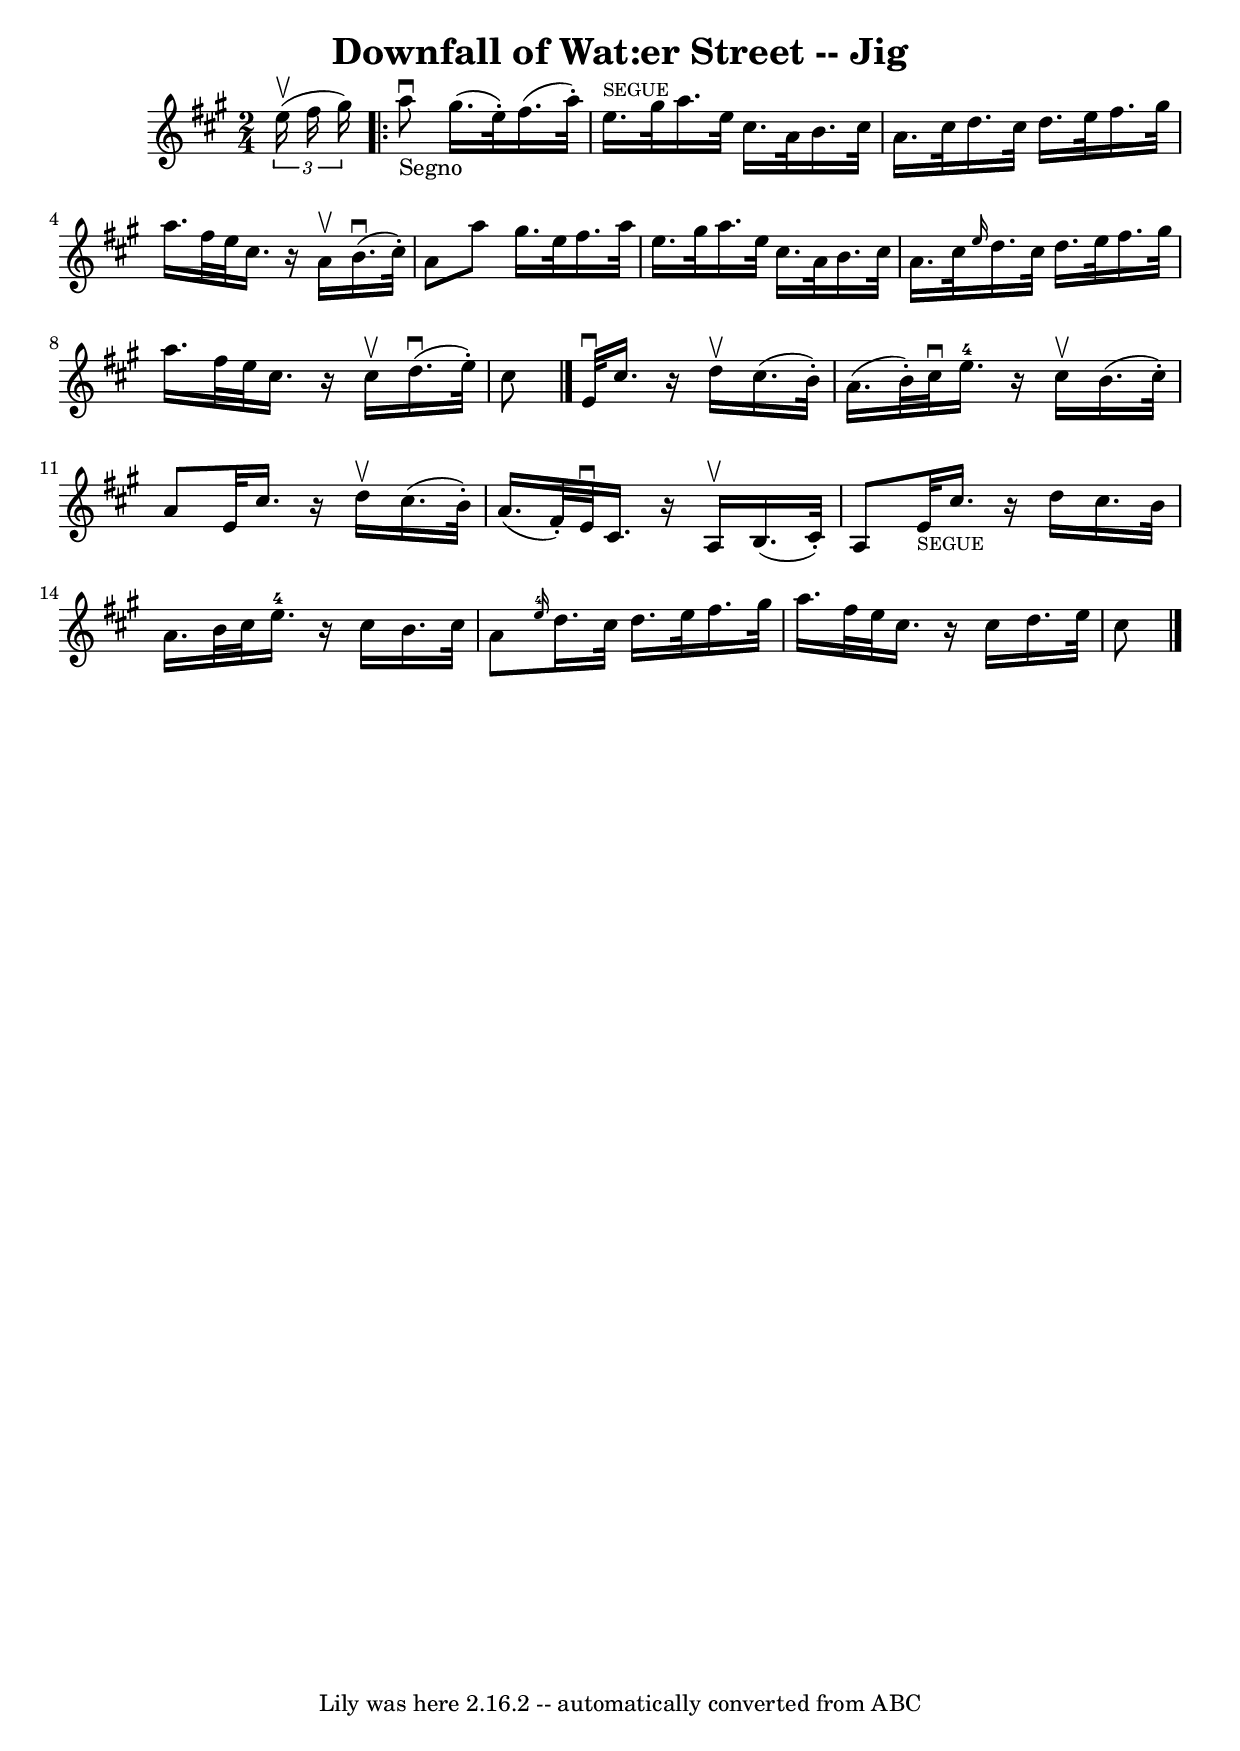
\version "2.7.40"
\include "Mammoth.ily"
\header {
	%% book = "Ryan's Mammoth Collection"
	crossRefNumber = "1"
	footnotes = "\\\\113 632"
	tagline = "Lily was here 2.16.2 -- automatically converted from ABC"
	title = "Downfall of Wat:er Street -- Jig"
}
voicedefault =  {
\set Score.defaultBarType = "empty"

\time 2/4 \key a \major   \times 2/3 { e''16^\upbow(fis''16 gis''16  
-) }   \repeat volta 2 { a''8_"Segno"^\downbow gis''16. (e''32 -.)  
 fis''16. (a''32 -.) e''16.^\segue gis''32    |
 a''16.    
e''32 cis''16. a'32 b'16. cis''32 a'16. cis''32    |
   
 d''16. cis''32 d''16. e''32 fis''16. gis''32 a''16.    
fis''32    |
 e''32 cis''16.    r16 a'16^\upbow b'16.^\downbow(
 cis''32 -.) a'8    |
 a''8 gis''16. e''32 fis''16.    
a''32 e''16. gis''32    |
 a''16. e''32 cis''16. a'32    
b'16. cis''32 a'16. cis''32    |
 \grace { e''16  } d''16.  
 cis''32 d''16. e''32 fis''16. gis''32 a''16. fis''32    
|
 e''32 cis''16.    r16 cis''16^\upbow d''16.^\downbow(
e''32 -.) cis''8    \bar "|." e'32^\downbow cis''16.    r16 d''16 
^\upbow cis''16. (b'32 -.) a'16. (b'32 -.)   |
 cis''32 
^\downbow e''16.-4   r16 cis''16^\upbow b'16. (cis''32 -.) a'8   
 |
 e'32 cis''16.    r16 d''16^\upbow cis''16. (b'32 -.)   
a'16. (fis'32 -.)   |
 e'32^\downbow cis'16.    r16 a16^\upbow 
 b16. (cis'32 -.) a8    |
 e'32_\segue cis''16.    r16 
d''16 cis''16. b'32 a'16. b'32    |
 cis''32 e''16.-4 
  r16 cis''16 b'16. cis''32 a'8    |
     \grace { e''16-4 
} d''16. cis''32 d''16. e''32 fis''16. gis''32 a''16.    
fis''32    |
 e''32 cis''16.    r16 cis''16 d''16. e''32    
cis''8        \bar "|."   }
}

\score{
    <<

	\context Staff="default"
	{
	    \voicedefault 
	}

    >>
	\layout {
	}
	\midi {}
}
